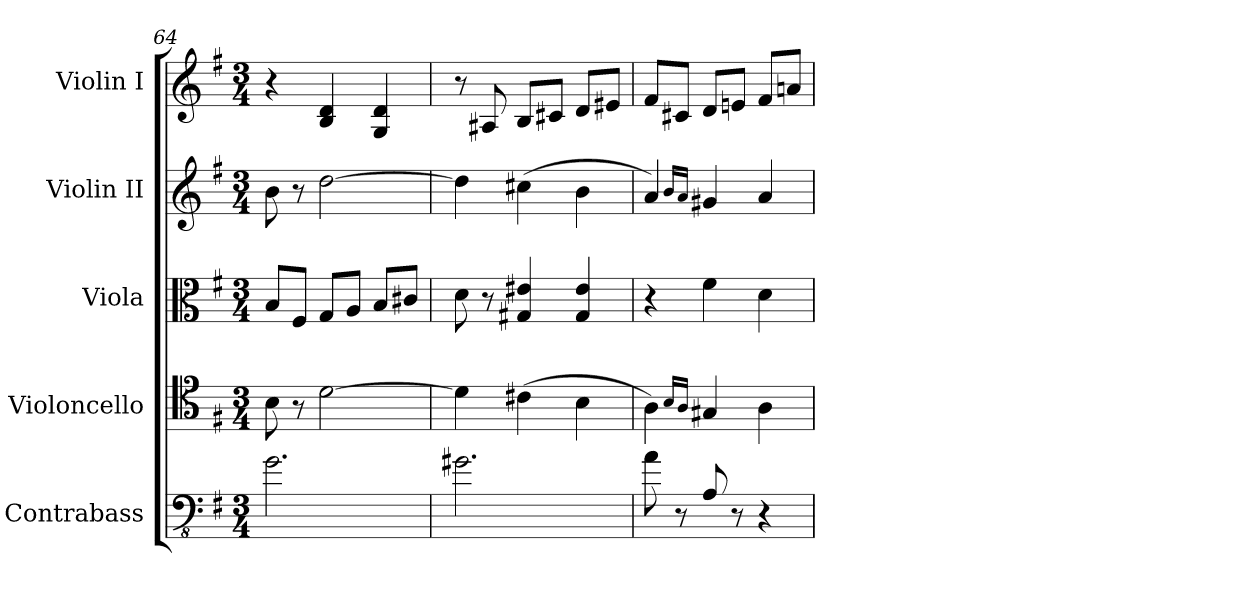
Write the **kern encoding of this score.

**kern	**kern	**kern	**kern	**kern
*part5	*part4	*part3	*part2	*part1
*staff5	*staff4	*staff3	*staff2	*staff1
*I"Contrabass	*I"Violoncello	*I"Viola	*I"Violin II	*I"Violin I
*I'Cb	*I'Vc	*I'Vla	*I'Vln	*I'Vln
*clefFv4	*clefC4	*clefC3	*clefG2	*clefG2
*ITrd7c12	*	*	*	*
*k[f#]	*k[f#]	*k[f#]	*k[f#]	*k[f#]
*M3/4	*M3/4	*M3/4	*M3/4	*M3/4
=64	=64	=64	=64	=64
2.GG\	8B\	8B/L	8b\	4r
.	8r	8F#/J	8r	.
.	[2d\	8G/L	[2dd\	4B/ 4d/
.	.	8A/J	.	.
.	.	8B/L	.	4G/ 4d/
.	.	8c#X/J	.	.
!!LO:LB:g=z
=65	=65	=65	=65	=65
2.GG#X\	4d\]	8d\	4dd\]	8r
.	.	8r	.	8A#X/
.	(4c#X\	4G#X/ 4e#X/	(4cc#X\	8B/L
.	.	.	.	8c#X/J
.	4B\	4G#/ 4e#/	4b\	8d/L
.	.	.	.	8e#X/J
=66	=66	=66	=66	=66
8AA\	4A\)	4r	4a/)	8f#/L
8r	.	.	.	8c#X/J
.	16qB/LL	.	16qb/LL	.
.	16qA/JJ	.	16qa/JJ	.
8AAA/	4G#X/	4f#\	4g#X/	8d/L
8r	.	.	.	8en/J
4r	4A\	4d\	4a/	8f#/L
.	.	.	.	8an/J
=	=	=	=	=
*-	*-	*-	*-	*-
